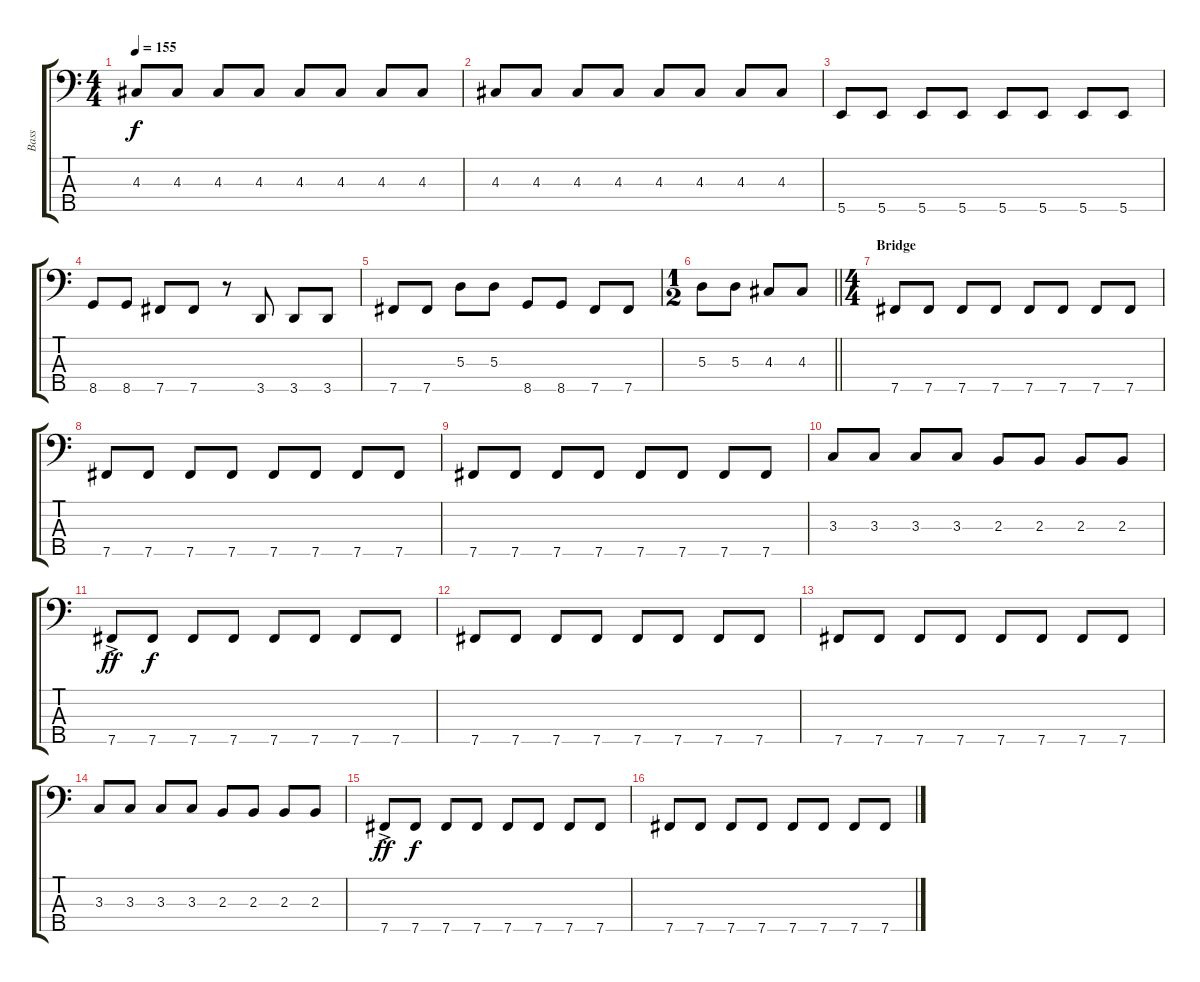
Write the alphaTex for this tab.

\track ("Bass" "Bass") {instrument electricbasspick}
\staff {score tabs}
\tuning (G2 D2 A1 E1 B0) {hide}
\ts (4 4)
\tempo 155
\clef f4
\ks c
4.3.8{dy f} 4.3.8 4.3.8 4.3.8 4.3.8 4.3.8 4.3.8 4.3.8 |
4.3.8 4.3.8 4.3.8 4.3.8 4.3.8 4.3.8 4.3.8 4.3.8 |
5.5.8 5.5.8 5.5.8 5.5.8 5.5.8 5.5.8 5.5.8 5.5.8 |
8.5.8 8.5.8 7.5.8 7.5.8 r.8 3.5.8 3.5.8 3.5.8 |
7.5.8 7.5.8 5.3.8 5.3.8 8.5.8 8.5.8 7.5.8 7.5.8 |
\ts (1 2)
\barLineRight lightlight
5.3.8 5.3.8 4.3.8 4.3.8 |
\ts (4 4)
\section ("" "Bridge")
7.5.8{volume 6} 7.5.8 7.5.8 7.5.8 7.5.8 7.5.8 7.5.8 7.5.8 |
7.5.8 7.5.8 7.5.8 7.5.8 7.5.8 7.5.8 7.5.8 7.5.8 |
7.5.8 7.5.8 7.5.8 7.5.8 7.5.8 7.5.8 7.5.8 7.5.8 |
3.3.8 3.3.8 3.3.8 3.3.8 2.3.8 2.3.8 2.3.8 2.3.8 |
7.5{ac}.8{dy ff volume 13} 7.5.8{dy f volume 6} 7.5.8 7.5.8 7.5.8 7.5.8 7.5.8 7.5.8 |
7.5.8 7.5.8 7.5.8 7.5.8 7.5.8 7.5.8 7.5.8 7.5.8 |
7.5.8 7.5.8 7.5.8 7.5.8 7.5.8 7.5.8 7.5.8 7.5.8 |
3.3.8 3.3.8 3.3.8 3.3.8 2.3.8 2.3.8 2.3.8 2.3.8 |
7.5{ac}.8{dy ff volume 13} 7.5.8{dy f volume 6} 7.5.8 7.5.8 7.5.8 7.5.8 7.5.8 7.5.8 |
7.5.8 7.5.8 7.5.8 7.5.8 7.5.8 7.5.8 7.5.8 7.5.8
